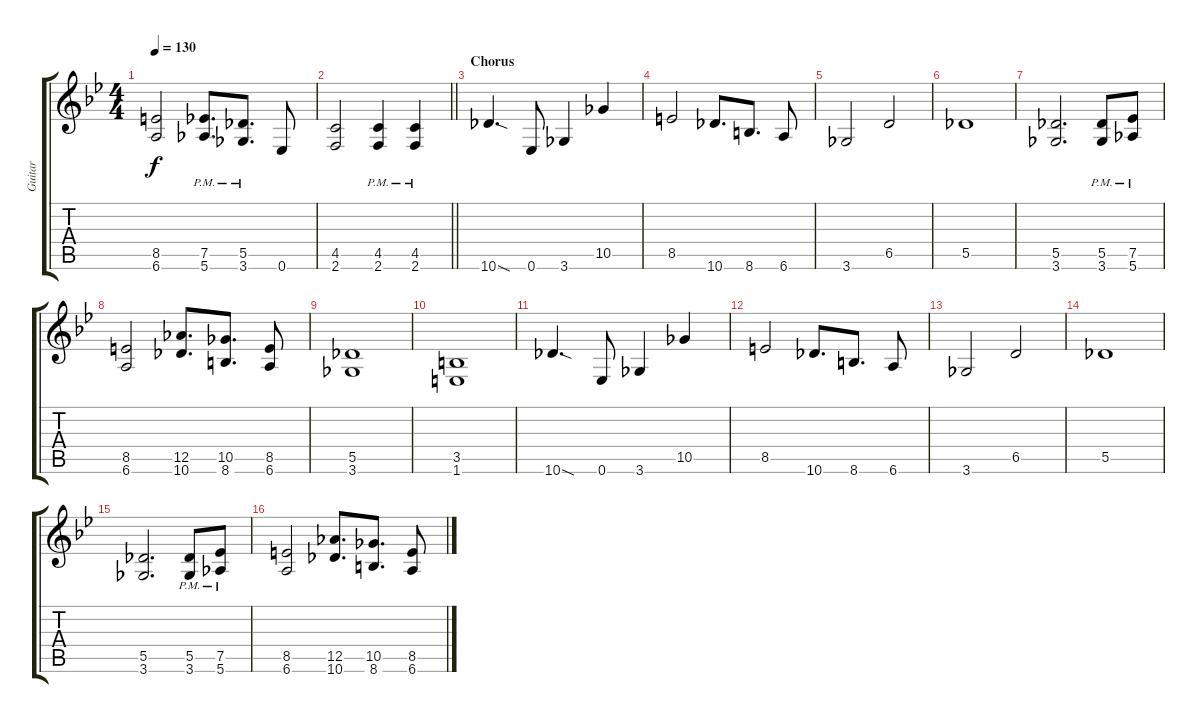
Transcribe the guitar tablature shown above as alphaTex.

\track ("Guitar" "Guitar") {instrument distortionguitar}
\staff {score tabs}
\tuning (Eb4 Bb3 Gb3 Db3 Ab2 Eb2) {hide}
\ts (4 4)
\tempo 130
\clef g2
\ks bb
(8.5 6.6).2{dy f} (7.5{pm} 5.6{pm}).8{d} (5.5{pm} 3.6{pm}).8{d} 0.6.8 |
\barLineRight lightlight
(4.5 2.6).2 (4.5{pm} 2.6{pm}).4 (4.5{pm} 2.6{pm}).4 |
\section ("" "Chorus")
10.6{sod}.4{d} 0.6.8 3.6.4 10.5.4 |
8.5.2 10.6.8{d} 8.6.8{d} 6.6.8 |
3.6.2 6.5.2 |
5.5.1 |
(5.5 3.6).2{d} (5.5{pm} 3.6{pm}).8 (7.5{pm} 5.6{pm}).8 |
(8.5 6.6).2 (12.5 10.6).8{d} (10.5 8.6).8{d} (8.5 6.6).8 |
(5.5 3.6).1 |
(3.5 1.6).1 |
10.6{sod}.4{d} 0.6.8 3.6.4 10.5.4 |
8.5.2 10.6.8{d} 8.6.8{d} 6.6.8 |
3.6.2 6.5.2 |
5.5.1 |
(5.5 3.6).2{d} (5.5{pm} 3.6{pm}).8 (7.5{pm} 5.6{pm}).8 |
(8.5 6.6).2 (12.5 10.6).8{d} (10.5 8.6).8{d} (8.5 6.6).8
